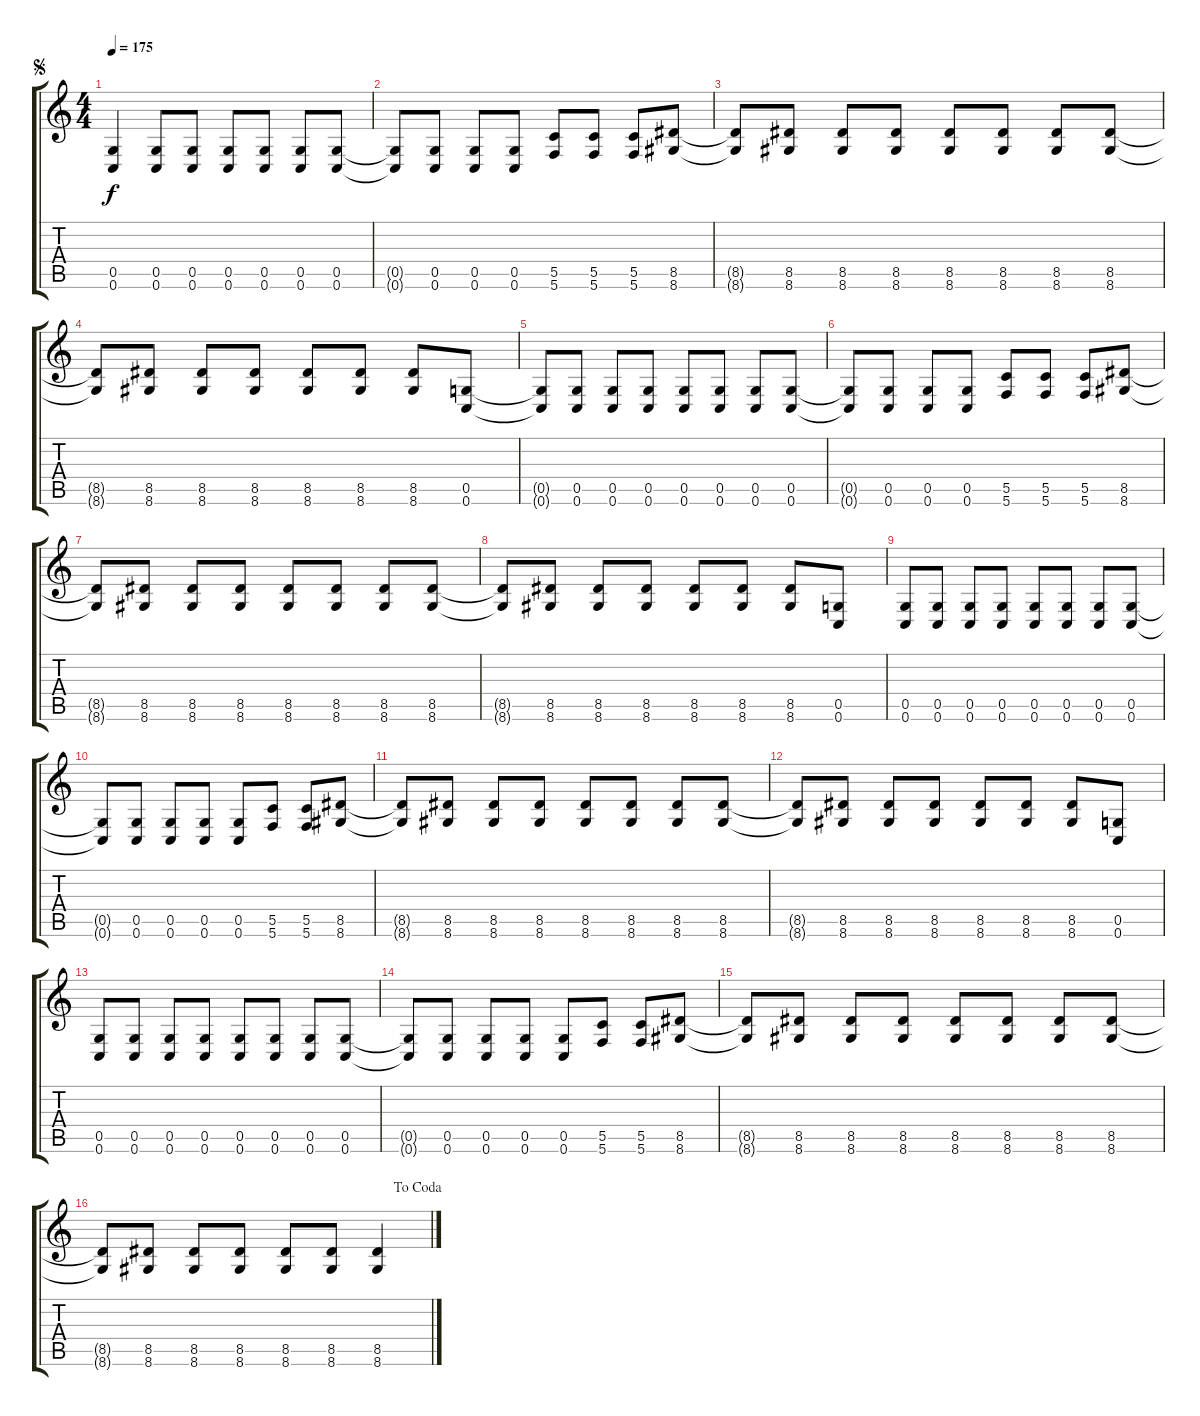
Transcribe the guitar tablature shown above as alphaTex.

\track "" {instrument distortionguitar}
\staff {score tabs}
\tuning (D4 A3 F3 C3 G2 C2) {hide}
\ts (4 4)
\jump segno
\tempo 175
\clef g2
\ks c
(0.5 0.6).4{dy f instrument distortionguitar} (0.5 0.6).8 (0.5 0.6).8 (0.5 0.6).8 (0.5 0.6).8 (0.5 0.6).8 (0.5 0.6).8 |
(0.5{t} 0.6{t}).8 (0.5 0.6).8 (0.5 0.6).8 (0.5 0.6).8 (5.5 5.6).8 (5.5 5.6).8 (5.5 5.6).8 (8.5 8.6).8 |
(8.5{t} 8.6{t}).8 (8.5 8.6).8 (8.5 8.6).8 (8.5 8.6).8 (8.5 8.6).8 (8.5 8.6).8 (8.5 8.6).8 (8.5 8.6).8 |
(8.5{t} 8.6{t}).8 (8.5 8.6).8 (8.5 8.6).8 (8.5 8.6).8 (8.5 8.6).8 (8.5 8.6).8 (8.5 8.6).8 (0.5 0.6).8 |
(0.5{t} 0.6{t}).8 (0.5 0.6).8 (0.5 0.6).8 (0.5 0.6).8 (0.5 0.6).8 (0.5 0.6).8 (0.5 0.6).8 (0.5 0.6).8 |
(0.5{t} 0.6{t}).8 (0.5 0.6).8 (0.5 0.6).8 (0.5 0.6).8 (5.5 5.6).8 (5.5 5.6).8 (5.5 5.6).8 (8.5 8.6).8 |
(8.5{t} 8.6{t}).8 (8.5 8.6).8 (8.5 8.6).8 (8.5 8.6).8 (8.5 8.6).8 (8.5 8.6).8 (8.5 8.6).8 (8.5 8.6).8 |
(8.5{t} 8.6{t}).8 (8.5 8.6).8 (8.5 8.6).8 (8.5 8.6).8 (8.5 8.6).8 (8.5 8.6).8 (8.5 8.6).8 (0.5 0.6).8 |
(0.5 0.6).8 (0.5 0.6).8 (0.5 0.6).8 (0.5 0.6).8 (0.5 0.6).8 (0.5 0.6).8 (0.5 0.6).8 (0.5 0.6).8 |
(0.5{t} 0.6{t}).8 (0.5 0.6).8 (0.5 0.6).8 (0.5 0.6).8 (0.5 0.6).8 (5.5 5.6).8 (5.5 5.6).8 (8.5 8.6).8 |
(8.5{t} 8.6{t}).8 (8.5 8.6).8 (8.5 8.6).8 (8.5 8.6).8 (8.5 8.6).8 (8.5 8.6).8 (8.5 8.6).8 (8.5 8.6).8 |
(8.5{t} 8.6{t}).8 (8.5 8.6).8 (8.5 8.6).8 (8.5 8.6).8 (8.5 8.6).8 (8.5 8.6).8 (8.5 8.6).8 (0.5 0.6).8 |
(0.5 0.6).8 (0.5 0.6).8 (0.5 0.6).8 (0.5 0.6).8 (0.5 0.6).8 (0.5 0.6).8 (0.5 0.6).8 (0.5 0.6).8 |
(0.5{t} 0.6{t}).8 (0.5 0.6).8 (0.5 0.6).8 (0.5 0.6).8 (0.5 0.6).8 (5.5 5.6).8 (5.5 5.6).8 (8.5 8.6).8 |
(8.5{t} 8.6{t}).8 (8.5 8.6).8 (8.5 8.6).8 (8.5 8.6).8 (8.5 8.6).8 (8.5 8.6).8 (8.5 8.6).8 (8.5 8.6).8 |
\jump dacoda
(8.5{t} 8.6{t}).8 (8.5 8.6).8 (8.5 8.6).8 (8.5 8.6).8 (8.5 8.6).8 (8.5 8.6).8 (8.5 8.6).4
